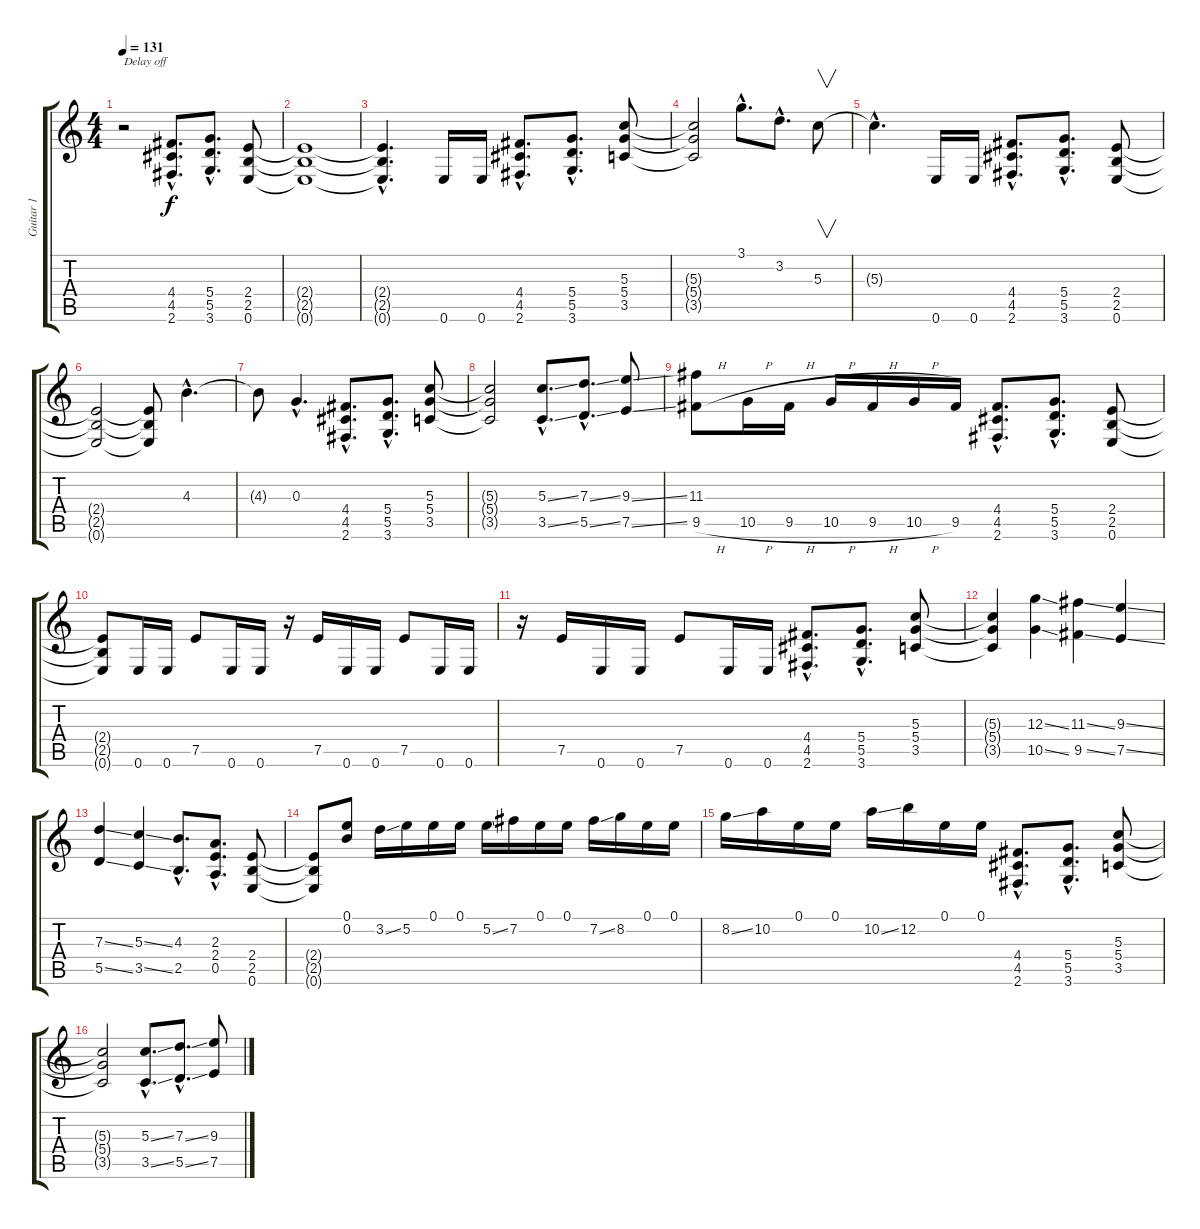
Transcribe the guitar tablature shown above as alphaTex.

\track ("Guitar 1" "Guitar 1") {instrument overdrivenguitar}
\staff {score tabs}
\tuning (E4 B3 G3 D3 A2 E2) {hide}
\ts (4 4)
\tempo 131
\clef g2
\ks c
r.2{txt "Delay off" dy f} (4.4{hac} 4.5{hac} 2.6{hac}).8{d} (5.4{hac} 5.5{hac} 3.6{hac}).8{d} (2.4 2.5 0.6).8 |
(2.4{t} 2.5{t} 0.6{t}).1 |
(2.4{hac t} 2.5{hac t} 0.6{hac t}).4{d} 0.6.16 0.6.16 (4.4{hac} 4.5{hac} 2.6{hac}).8{d} (5.4{hac} 5.5{hac} 3.6{hac}).8{d} (5.3 5.4 3.5).8 |
(5.3{t} 5.4{t} 3.5{t}).2 3.1{hac}.8{d} 3.2{hac}.8{d} 5.3.8{v} |
5.3{hac t}.4{d} 0.6.16 0.6.16 (4.4{hac} 4.5{hac} 2.6{hac}).8{d} (5.4{hac} 5.5{hac} 3.6{hac}).8{d} (2.4 2.5 0.6).8 |
(2.4{t} 2.5{t} 0.6{t}).2 (2.4{t} 2.5{t} 0.6{t}).8 4.3{hac}.4{d} |
4.3{t}.8 0.3{hac}.4{d} (4.4{hac} 4.5{hac} 2.6{hac}).8{d} (5.4{hac} 5.5{hac} 3.6{hac}).8{d} (5.3 5.4 3.5).8 |
(5.3{t} 5.4{t} 3.5{t}).2 (5.3{ss hac} 3.5{ss hac}).8{d} (7.3{ss hac} 5.5{ss hac}).8{d} (9.3{ss} 7.5{ss}).8 |
(11.3 9.5{h}).8 10.5{h}.16 9.5{h}.16 10.5{h}.16 9.5{h}.16 10.5{h}.16 9.5.16 (4.4{hac} 4.5{hac} 2.6{hac}).8{d} (5.4{hac} 5.5{hac} 3.6{hac}).8{d} (2.4 2.5 0.6).8 |
(2.4{t} 2.5{t} 0.6{t}).8 0.6.16 0.6.16 7.5.8 0.6.16 0.6.16 r.16 7.5.16 0.6.16 0.6.16 7.5.8 0.6.16 0.6.16 |
r.16 7.5.16 0.6.16 0.6.16 7.5.8 0.6.16 0.6.16 (4.4{hac} 4.5{hac} 2.6{hac}).8{d} (5.4{hac} 5.5{hac} 3.6{hac}).8{d} (5.3 5.4 3.5).8 |
(5.3{t} 5.4{t} 3.5{t}).4 (12.3{ss} 10.5{ss}).4 (11.3{ss} 9.5{ss}).4 (9.3{ss} 7.5{ss}).4 |
(7.3{ss} 5.5{ss}).4 (5.3{ss} 3.5{ss}).4 (4.3{hac} 2.5{hac}).8{d} (2.3{hac} 2.4{hac} 0.5{hac}).8{d} (2.4 2.5 0.6).8 |
(2.4{t} 2.5{t} 0.6{t}).8 (0.1 0.2).8 3.2{ss}.16 5.2.16 0.1.16 0.1.16 5.2{ss}.16 7.2.16 0.1.16 0.1.16 7.2{ss}.16 8.2.16 0.1.16 0.1.16 |
8.2{ss}.16 10.2.16 0.1.16 0.1.16 10.2{ss}.16 12.2.16 0.1.16 0.1.16 (4.4{hac} 4.5{hac} 2.6{hac}).8{d} (5.4{hac} 5.5{hac} 3.6{hac}).8{d} (5.3 5.4 3.5).8 |
(5.3{t} 5.4{t} 3.5{t}).2 (5.3{ss hac} 3.5{ss hac}).8{d} (7.3{ss hac} 5.5{ss hac}).8{d} (9.3 7.5).8
